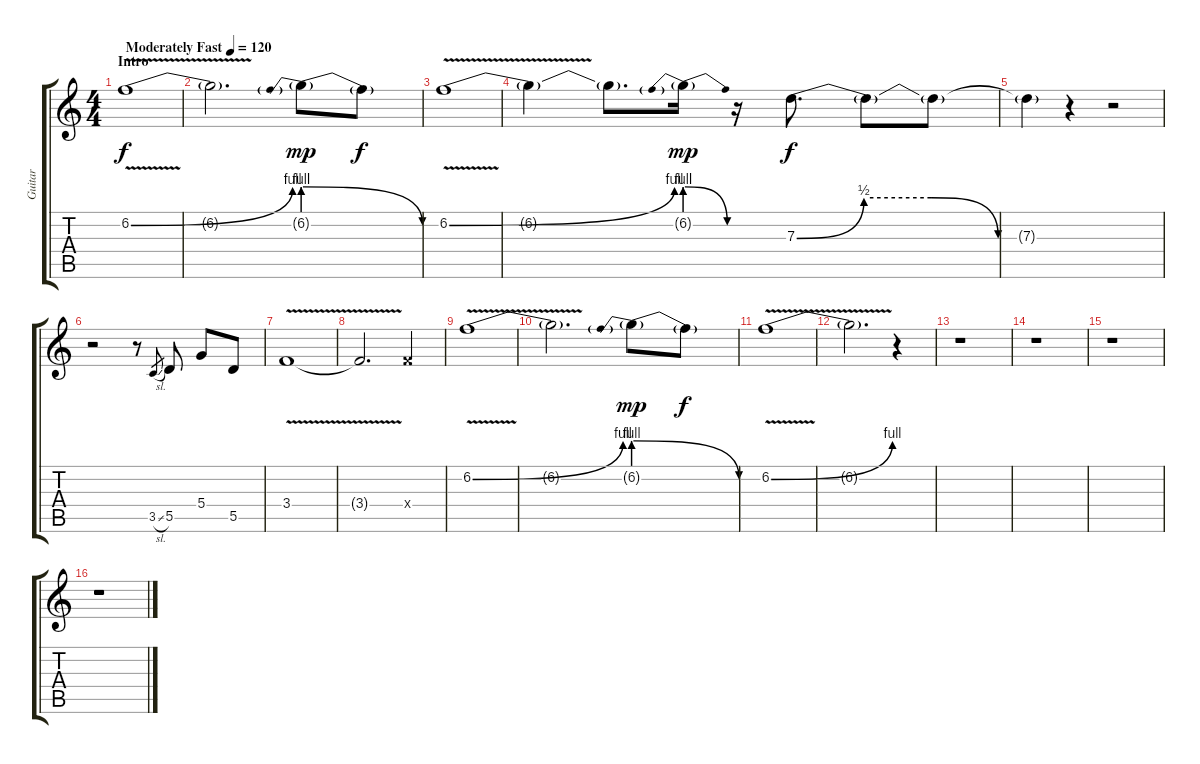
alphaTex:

\track ("Guitar" "Guitar") {instrument electricguitarjazz}
\staff {score tabs}
\tuning (E4 B3 G3 D3 A2 E2) {hide}
\ts (4 4)
\section ("" "Intro")
\tempo (120 "Moderately Fast")
\clef g2
\ks c
6.2{be (bend 0 0 60 4) v}.1{dy f instrument electricguitarjazz} |
6.2{t}.2{d} 6.2{be (prebendrelease 0 4 60 0) g}.8{dy mp} 6.2{t}.8{dy f} |
6.2{be (bend 0 0 60 4) v}.1 |
6.2{t}.4 6.2{t}.8{d} 6.2{be (prebendrelease 0 4 60 0) g}.16{dy mp} r.16 7.3{be (custom 0 0 15 2 30 2 45 0 60 0)}.8{d dy f} 7.3{t}.8 7.3{t}.8 |
7.3{t}.4 r.4 r.2 |
r.2 r.8 3.5{sl}.8{gr} 5.5.8 5.4.8 5.5.8 |
3.4{v}.1 |
3.4{t}.2{d} 3.4{x}.4 |
6.2{be (bend 0 0 60 4) v}.1 |
6.2{t}.2{d} 6.2{be (prebendrelease 0 4 60 0) g}.8{dy mp} 6.2{t}.8{dy f} |
6.2{be (bend 0 0 60 4) v}.1 |
6.2{t}.2{d} r.4 |
r.1 |
r.1 |
r.1 |
r.1
